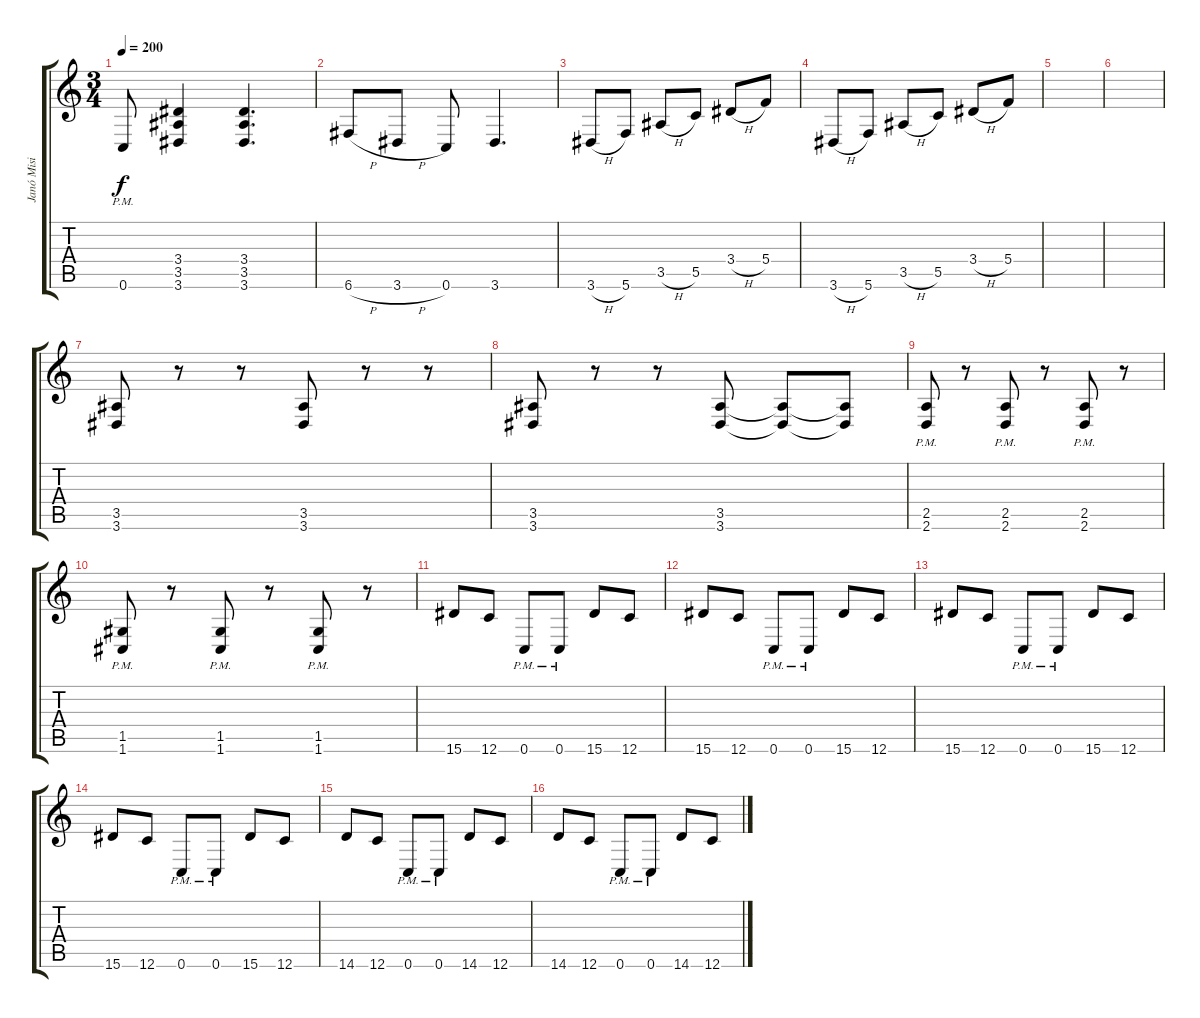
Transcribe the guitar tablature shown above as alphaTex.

\track ("Janó Misi" "Janó Misi") {instrument distortionguitar}
\staff {score tabs}
\tuning (D4 A3 F3 C3 G2 C2) {hide}
\ts (3 4)
\tempo 200
\clef g2
\ks c
0.6{pm}.8{dy f} (3.4 3.5 3.6).4 (3.4 3.5 3.6).4{d} |
6.6{h}.8 3.6{h}.8 0.6.8 3.6.4{d} |
3.6{h}.8 5.6.8 3.5{h}.8 5.5.8 3.4{h}.8 5.4.8 |
3.6{h}.8 5.6.8 3.5{h}.8 5.5.8 3.4{h}.8 5.4.8 |
|
|
(3.5 3.6).8 r.8 r.8 (3.5 3.6).8 r.8 r.8 |
(3.5 3.6).8 r.8 r.8 (3.5 3.6).8 (3.5{t} 3.6{t}).8 (3.5{t} 3.6{t}).8 |
(2.5{pm} 2.6{pm}).8 r.8 (2.5{pm} 2.6{pm}).8 r.8 (2.5{pm} 2.6{pm}).8 r.8 |
(1.5{pm} 1.6{pm}).8 r.8 (1.5{pm} 1.6{pm}).8 r.8 (1.5{pm} 1.6{pm}).8 r.8 |
15.6.8 12.6.8 0.6{pm}.8 0.6{pm}.8 15.6.8 12.6.8 |
15.6.8 12.6.8 0.6{pm}.8 0.6{pm}.8 15.6.8 12.6.8 |
15.6.8 12.6.8 0.6{pm}.8 0.6{pm}.8 15.6.8 12.6.8 |
15.6.8 12.6.8 0.6{pm}.8 0.6{pm}.8 15.6.8 12.6.8 |
14.6.8 12.6.8 0.6{pm}.8 0.6{pm}.8 14.6.8 12.6.8 |
14.6.8 12.6.8 0.6{pm}.8 0.6{pm}.8 14.6.8 12.6.8
